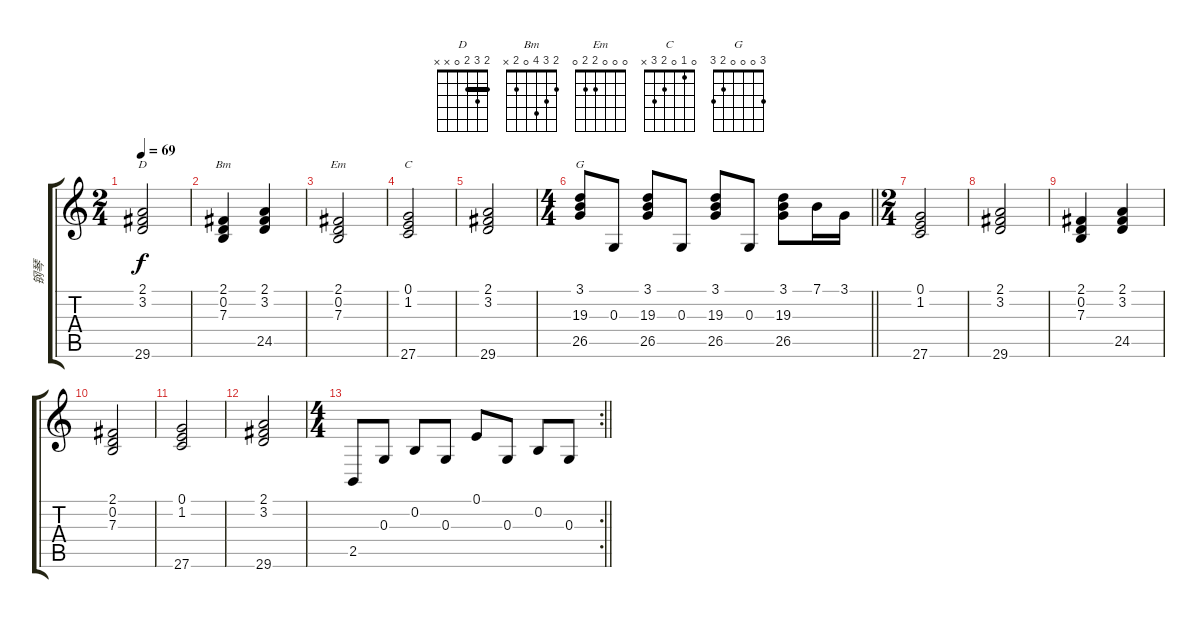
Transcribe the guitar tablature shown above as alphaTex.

\track ("钢琴" "钢琴") {instrument acousticgrandpiano}
\staff {score tabs}
\tuning (E4 B3 G3 D3 A2 E2) {hide}
\chord ("D" 2 3 2 0 x x) {barre 2}
\chord ("Bm" 2 3 4 0 2 x)
\chord ("Em" 0 0 0 2 2 0)
\chord ("C" 0 1 0 2 3 x)
\chord ("G" 3 0 0 0 2 3)
\ts (2 4)
\tempo 69
\clef g2
\ks c
(2.1 3.2 29.6).2{ch "D" dy f} |
(2.1 0.2 7.3).4{ch "Bm"} (2.1 3.2 24.5).4 |
(2.1 0.2 7.3).2{ch "Em"} |
(0.1 1.2 27.6).2{ch "C"} |
(2.1 3.2 29.6).2 |
\ts (4 4)
\barLineRight lightlight
(3.1 19.3 26.5).8{ch "G"} 0.3.8 (3.1 19.3 26.5).8 0.3.8 (3.1 19.3 26.5).8 0.3.8 (3.1 19.3 26.5).8 7.1.16 3.1.16 |
\ts (2 4)
(0.1 1.2 27.6).2 |
(2.1 3.2 29.6).2 |
(2.1 0.2 7.3).4 (2.1 3.2 24.5).4 |
(2.1 0.2 7.3).2{txt ""} |
(0.1 1.2 27.6).2 |
(2.1 3.2 29.6).2 |
\rc 2
\ts (4 4)
\barLineRight lightlight
2.5.8 0.3.8 0.2.8 0.3.8 0.1.8 0.3.8 0.2.8 0.3.8
